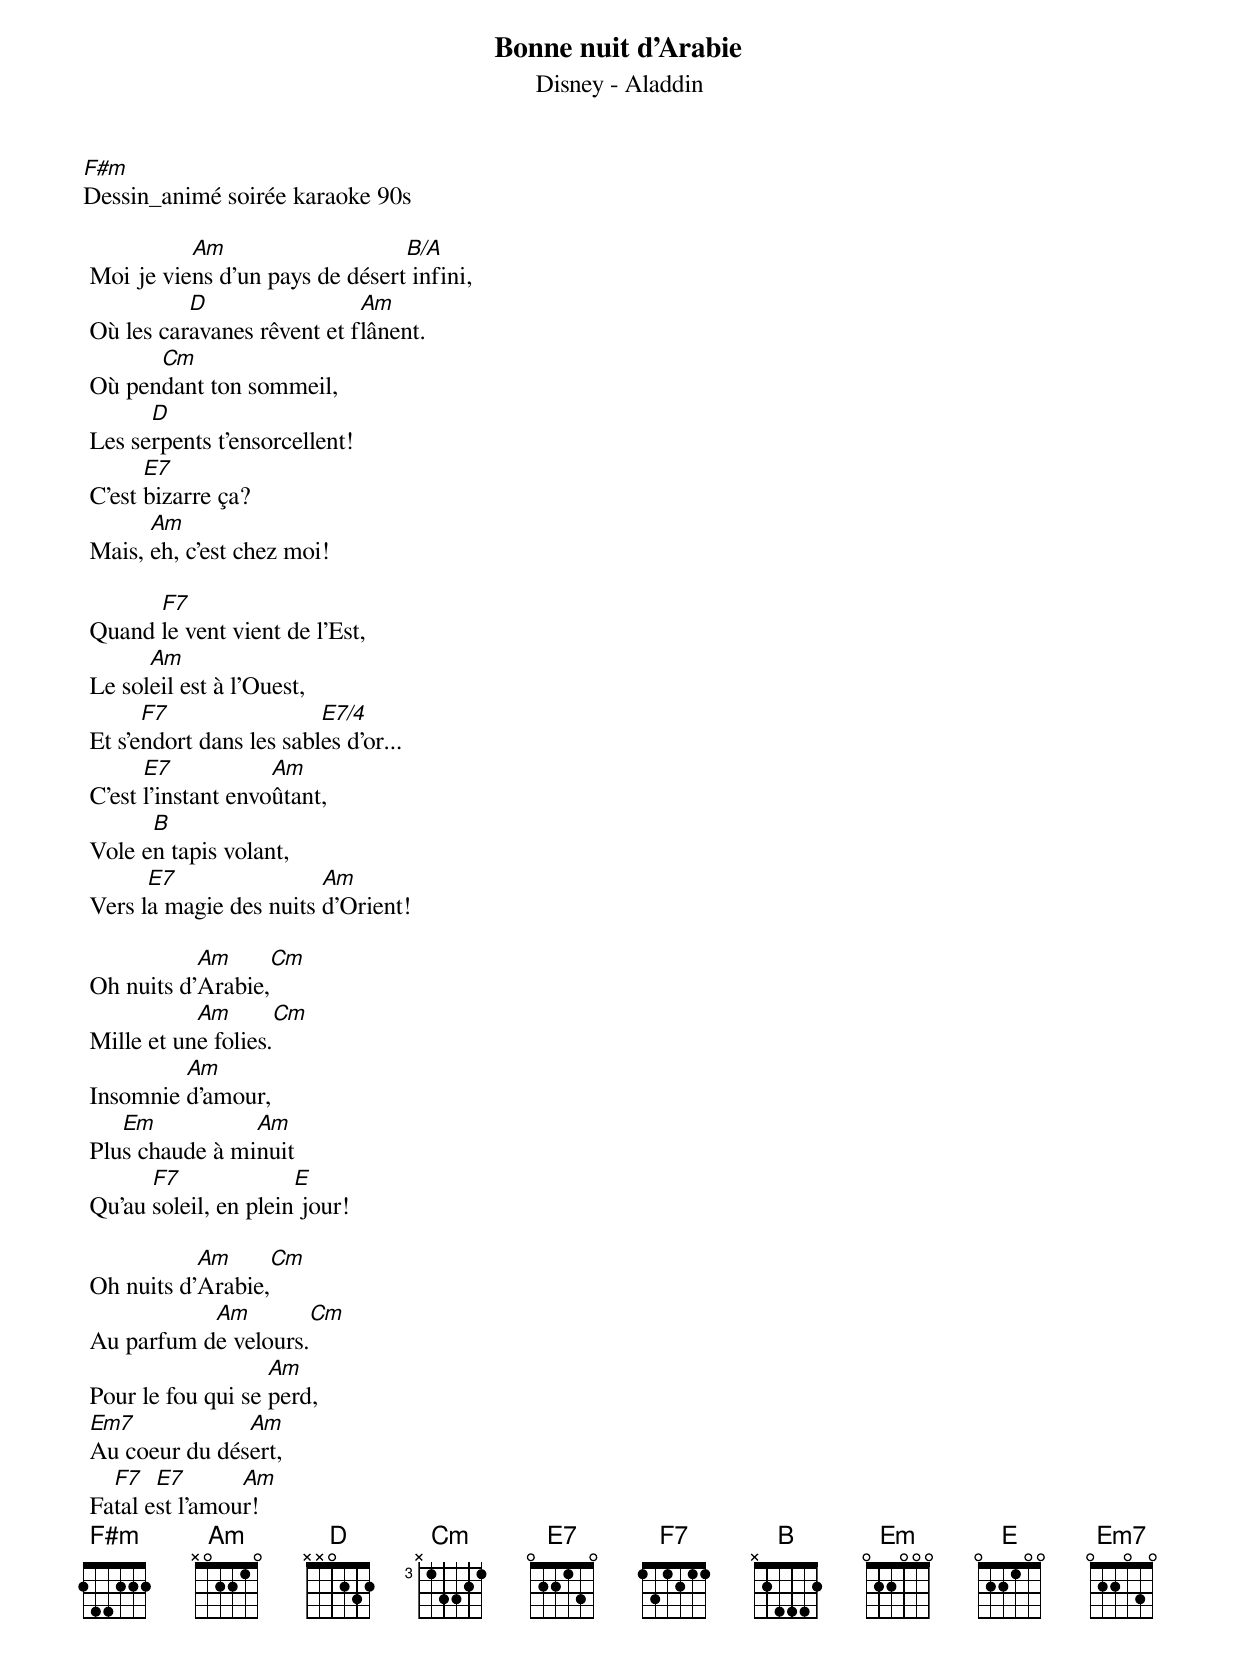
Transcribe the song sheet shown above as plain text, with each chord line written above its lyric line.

Bonne nuit d'Arabie
Disney - Aladdin
F#m
Dessin_animé soirée karaoke 90s

           Am                    B/A
 Moi je viens d'un pays de désert infini,
           D                 Am
 Où les caravanes rêvent et flânent.
       Cm
 Où pendant ton sommeil,
       D
 Les serpents t'ensorcellent!
       E7
 C'est bizarre ça?
       Am
 Mais, eh, c'est chez moi!

       F7
 Quand le vent vient de l'Est,
       Am
 Le soleil est à l'Ouest,
       F7                 E7/4
 Et s'endort dans les sables d'or...
       E7            Am
 C'est l'instant envoûtant,
       B
 Vole en tapis volant,
       E7                Am
 Vers la magie des nuits d'Orient!

            Am           Cm
 Oh nuits d'Arabie,
            Am           Cm
 Mille et une folies.
          Am
 Insomnie d'amour,
    Em           Am
 Plus chaude à minuit
       F7              E
 Qu'au soleil, en plein jour!

            Am          Cm
 Oh nuits d'Arabie,
            Am          Cm
 Au parfum de velours.
                    Am
 Pour le fou qui se perd,
 Em7            Am
 Au coeur du désert,
   F7   E7       Am
 Fatal est l'amour!
